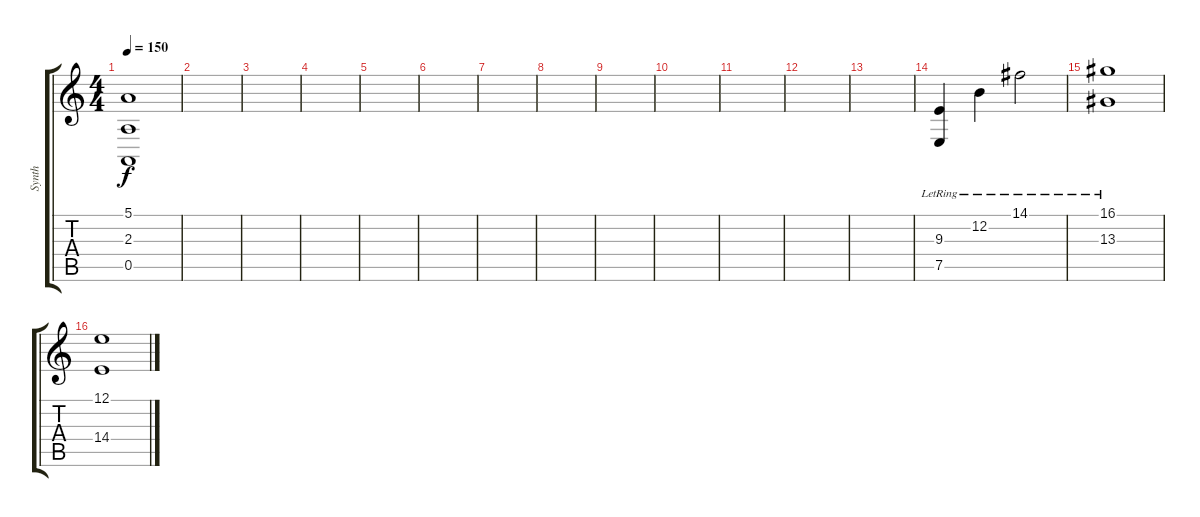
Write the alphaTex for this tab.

\track ("Synth" "Synth") {instrument synthstrings1}
\staff {score tabs}
\tuning (E4 B3 G3 D3 A2 E2) {hide}
\ts (4 4)
\tempo 150
\clef g2
\ks c
(5.1 2.3 0.5).1{dy f} |
|
|
|
|
|
|
|
|
|
|
|
|
(9.3{lr} 7.5).4 12.2{lr}.4 14.1{lr}.2 |
(16.1{lr} 13.3).1 |
(12.1 14.4).1
